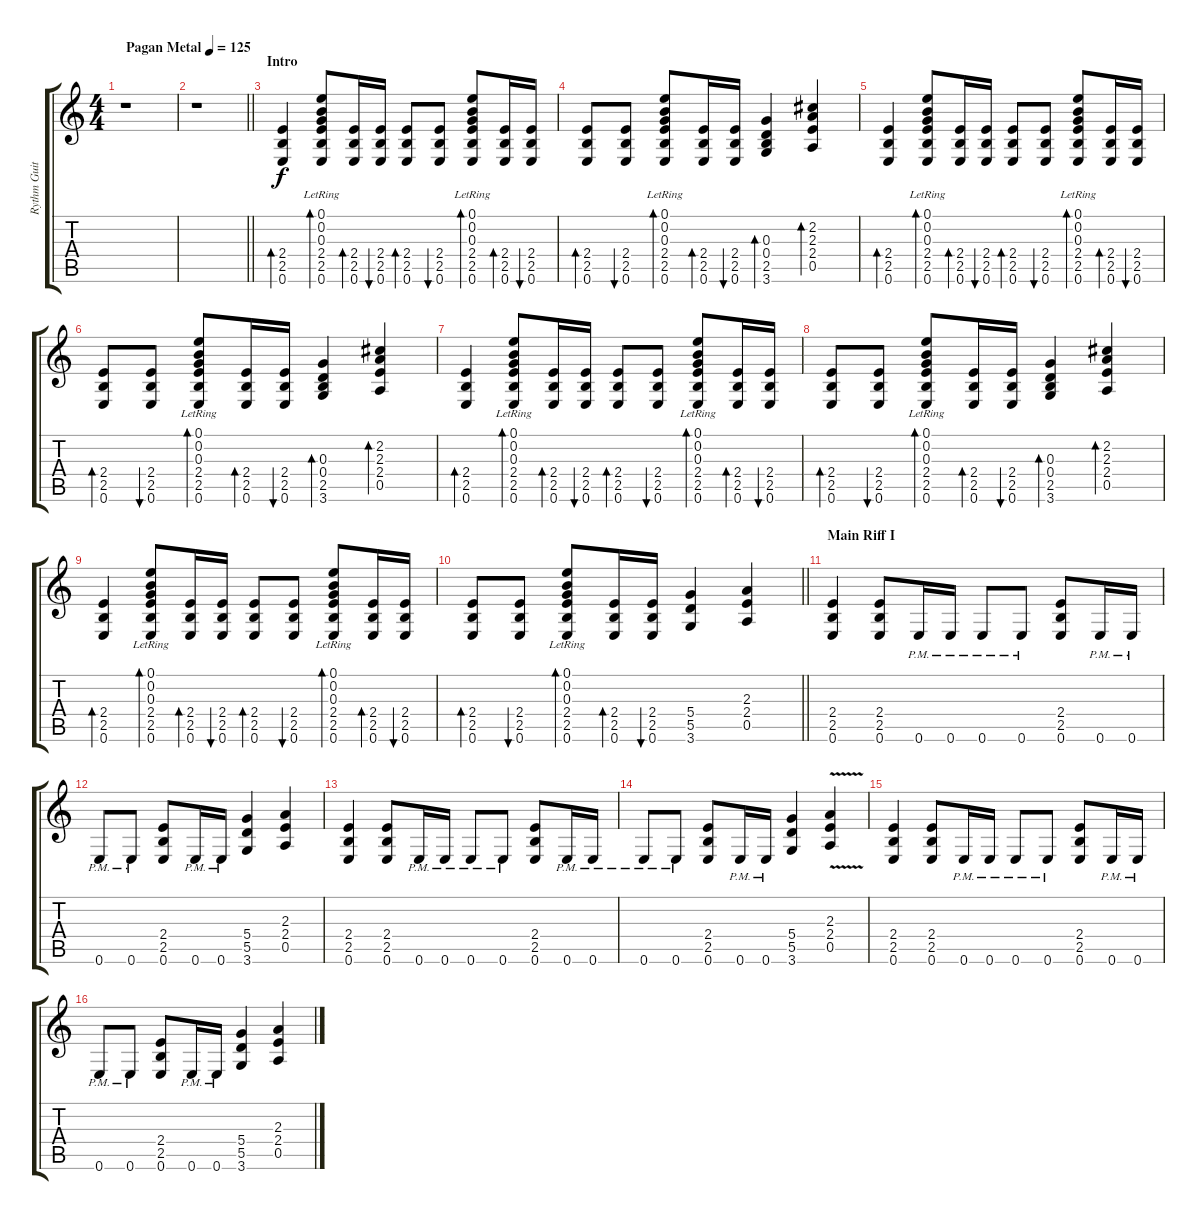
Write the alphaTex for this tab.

\track ("Rythm Guitar I" "Rythm Guit") {instrument distortionguitar}
\staff {score tabs}
\tuning (E4 B3 G3 D3 A2 E2) {hide}
\ts (4 4)
\tempo (125 "Pagan Metal")
\clef g2
\ks c
r.1{dy f instrument distortionguitar} |
\barLineRight lightlight
r.1 |
\section ("" "Intro")
(2.4 2.5 0.6).4{bd 60 volume 12 balance 6 instrument acousticguitarsteel} (0.1{lr} 0.2{lr} 0.3{lr} 2.4 2.5 0.6).8{bd 60} (2.4 2.5 0.6).16{bd 60} (2.4 2.5 0.6).16{bu 60} (2.4 2.5 0.6).8{bd 60} (2.4 2.5 0.6).8{bu 60} (0.1{lr} 0.2{lr} 0.3{lr} 2.4 2.5 0.6).8{bd 60} (2.4 2.5 0.6).16{bd 60} (2.4 2.5 0.6).16{bu 60} |
(2.4 2.5 0.6).8{bd 60} (2.4 2.5 0.6).8{bu 60} (0.1{lr} 0.2{lr} 0.3{lr} 2.4 2.5 0.6).8{bd 60} (2.4 2.5 0.6).16{bd 60} (2.4 2.5 0.6).16{bu 60} (0.3 0.4 2.5 3.6).4{bd 60} (2.2 2.3 2.4 0.5).4{bd 60} |
(2.4 2.5 0.6).4{bd 60} (0.1{lr} 0.2{lr} 0.3{lr} 2.4 2.5 0.6).8{bd 60} (2.4 2.5 0.6).16{bd 60} (2.4 2.5 0.6).16{bu 60} (2.4 2.5 0.6).8{bd 60} (2.4 2.5 0.6).8{bu 60} (0.1{lr} 0.2{lr} 0.3{lr} 2.4 2.5 0.6).8{bd 60} (2.4 2.5 0.6).16{bd 60} (2.4 2.5 0.6).16{bu 60} |
(2.4 2.5 0.6).8{bd 60} (2.4 2.5 0.6).8{bu 60} (0.1{lr} 0.2{lr} 0.3{lr} 2.4 2.5 0.6).8{bd 60} (2.4 2.5 0.6).16{bd 60} (2.4 2.5 0.6).16{bu 60} (0.3 0.4 2.5 3.6).4{bd 60} (2.2 2.3 2.4 0.5).4{bd 60} |
(2.4 2.5 0.6).4{bd 60} (0.1{lr} 0.2{lr} 0.3{lr} 2.4 2.5 0.6).8{bd 60} (2.4 2.5 0.6).16{bd 60} (2.4 2.5 0.6).16{bu 60} (2.4 2.5 0.6).8{bd 60} (2.4 2.5 0.6).8{bu 60} (0.1{lr} 0.2{lr} 0.3{lr} 2.4 2.5 0.6).8{bd 60} (2.4 2.5 0.6).16{bd 60} (2.4 2.5 0.6).16{bu 60} |
(2.4 2.5 0.6).8{bd 60} (2.4 2.5 0.6).8{bu 60} (0.1{lr} 0.2{lr} 0.3{lr} 2.4 2.5 0.6).8{bd 60} (2.4 2.5 0.6).16{bd 60} (2.4 2.5 0.6).16{bu 60} (0.3 0.4 2.5 3.6).4{bd 60} (2.2 2.3 2.4 0.5).4{bd 60} |
(2.4 2.5 0.6).4{bd 60} (0.1{lr} 0.2{lr} 0.3{lr} 2.4 2.5 0.6).8{bd 60} (2.4 2.5 0.6).16{bd 60} (2.4 2.5 0.6).16{bu 60} (2.4 2.5 0.6).8{bd 60} (2.4 2.5 0.6).8{bu 60} (0.1{lr} 0.2{lr} 0.3{lr} 2.4 2.5 0.6).8{bd 60} (2.4 2.5 0.6).16{bd 60} (2.4 2.5 0.6).16{bu 60} |
\barLineRight lightlight
(2.4 2.5 0.6).8{bd 60} (2.4 2.5 0.6).8{bu 60} (0.1{lr} 0.2{lr} 0.3{lr} 2.4 2.5 0.6).8{bd 60} (2.4 2.5 0.6).16{bd 60} (2.4 2.5 0.6).16{bu 60} (5.4 5.5 3.6).4{volume 14 balance 4 instrument distortionguitar} (2.3 2.4 0.5).4 |
\section ("" "Main Riff I")
(2.4 2.5 0.6).4{volume 13 balance 4 instrument distortionguitar} (2.4 2.5 0.6).8 0.6{pm}.16 0.6{pm}.16 0.6{pm}.8 0.6{pm}.8 (2.4 2.5 0.6).8 0.6{pm}.16 0.6{pm}.16 |
0.6{pm}.8 0.6{pm}.8 (2.4 2.5 0.6).8 0.6{pm}.16 0.6{pm}.16 (5.4 5.5 3.6).4 (2.3 2.4 0.5).4 |
(2.4 2.5 0.6).4 (2.4 2.5 0.6).8 0.6{pm}.16 0.6{pm}.16 0.6{pm}.8 0.6{pm}.8 (2.4 2.5 0.6).8 0.6{pm}.16 0.6{pm}.16 |
0.6{pm}.8 0.6{pm}.8 (2.4 2.5 0.6).8 0.6{pm}.16 0.6{pm}.16 (5.4 5.5 3.6).4 (2.3{v} 2.4{v} 0.5).4 |
(2.4 2.5 0.6).4 (2.4 2.5 0.6).8 0.6{pm}.16 0.6{pm}.16 0.6{pm}.8 0.6{pm}.8 (2.4 2.5 0.6).8 0.6{pm}.16 0.6{pm}.16 |
0.6{pm}.8 0.6{pm}.8 (2.4 2.5 0.6).8 0.6{pm}.16 0.6{pm}.16 (5.4 5.5 3.6).4 (2.3 2.4 0.5).4
